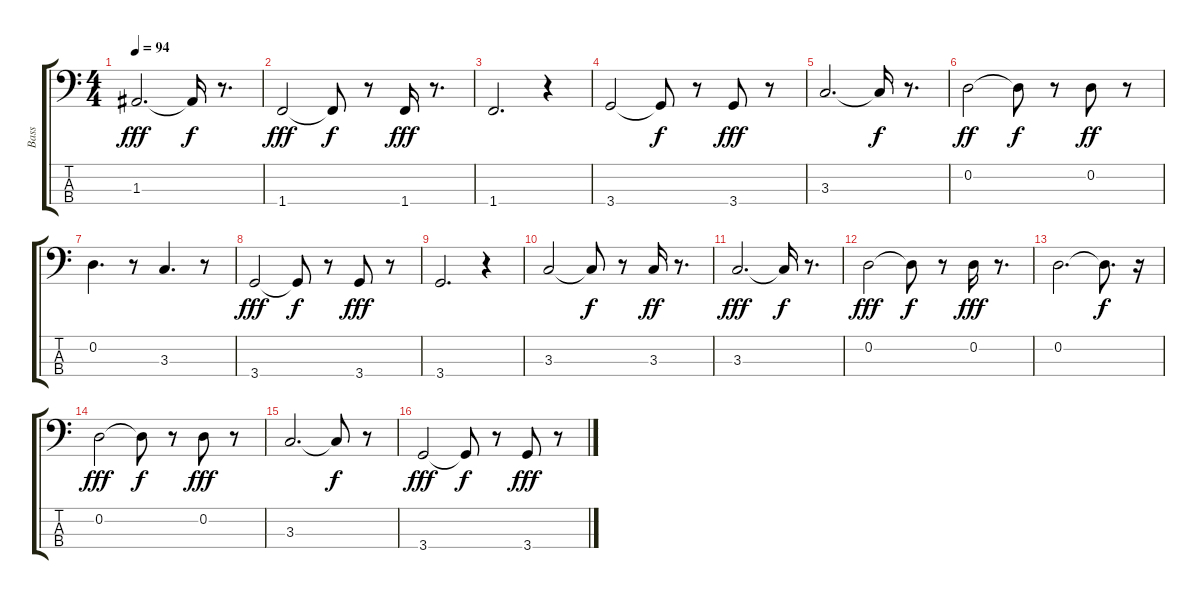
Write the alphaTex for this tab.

\track ("Bass                    " "Bass      ") {instrument electricbassfinger}
\staff {score tabs}
\tuning (G2 D2 A1 E1) {hide}
\ts (4 4)
\tempo 94
\clef f4
\ks c
1.3.2{d dy fff} 1.3{t}.16{dy f} r.8{d} |
1.4.2{dy fff} 1.4{t}.8{dy f} r.8 1.4.16{dy fff} r.8{d} |
1.4.2{d} r.4 |
3.4.2 3.4{t}.8{dy f} r.8 3.4.8{dy fff} r.8 |
3.3.2{d} 3.3{t}.16{dy f} r.8{d} |
0.2.2{dy ff} 0.2{t}.8{dy f} r.8 0.2.8{dy ff} r.8 |
0.2.4{d} r.8 3.3.4{d} r.8 |
3.4.2{dy fff} 3.4{t}.8{dy f} r.8 3.4.8{dy fff} r.8 |
3.4.2{d} r.4 |
3.3.2 3.3{t}.8{dy f} r.8 3.3.16{dy ff} r.8{d} |
3.3.2{d dy fff} 3.3{t}.16{dy f} r.8{d} |
0.2.2{dy fff} 0.2{t}.8{dy f} r.8 0.2.16{dy fff} r.8{d} |
0.2.2{d} 0.2{t}.8{d dy f} r.16 |
0.2.2{dy fff} 0.2{t}.8{dy f} r.8 0.2.8{dy fff} r.8 |
3.3.2{d} 3.3{t}.8{dy f} r.8 |
3.4.2{dy fff} 3.4{t}.8{dy f} r.8 3.4.8{dy fff} r.8
